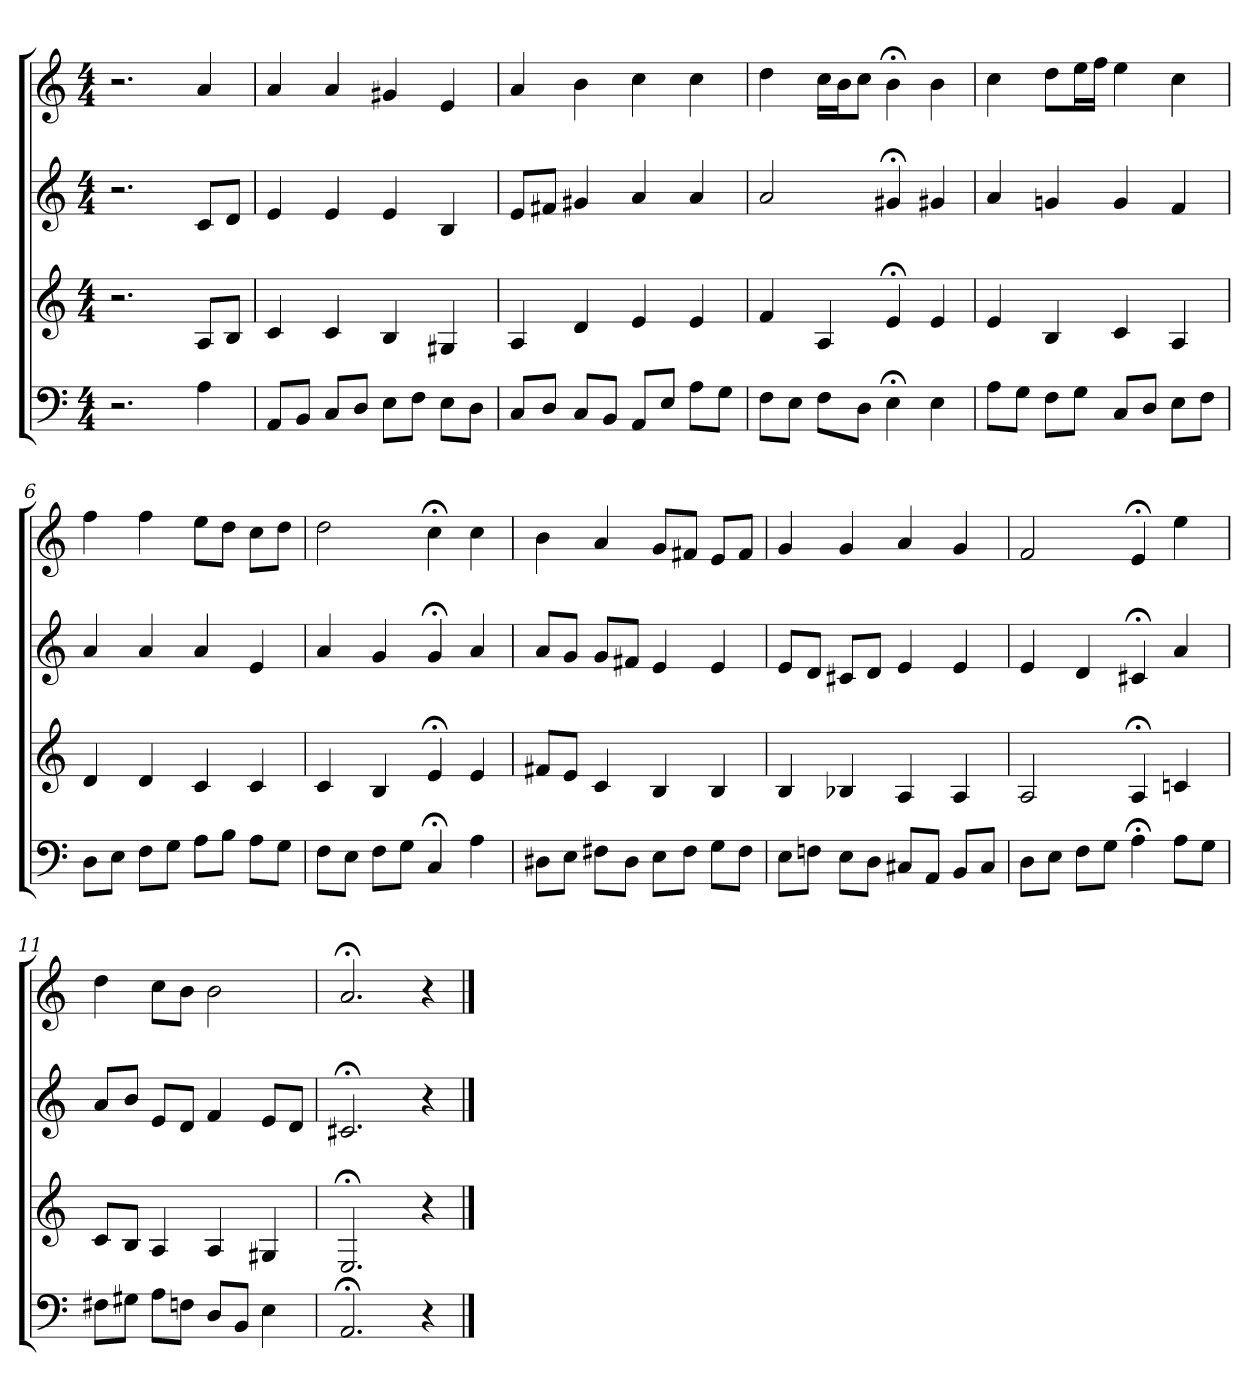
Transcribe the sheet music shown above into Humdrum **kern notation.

**kern	**kern	**kern	**kern
*part4	*part3	*part2	*part1
*staff4	*staff3	*staff2	*staff1
*clefF4	*clefG2	*clefG2	*clefG2
*M4/4	*M4/4	*M4/4	*M4/4
=1	=1	=1	=1
2.r	2.r	2.r	2.r
4A	8A/L	8c/L	4a
.	8B/J	8d/J	.
=2	=2	=2	=2
8AA/L	4c	4e	4a
8BB/J	.	.	.
8C/L	4c	4e	4a
8D/J	.	.	.
8E\L	4B	4e	4g#X
8F\J	.	.	.
8E\L	4G#X	4B	4e
8D\J	.	.	.
=3	=3	=3	=3
8C/L	4A	8e/L	4a
8D/J	.	8f#X/J	.
8C/L	4d	4g#X	4b
8BB/J	.	.	.
8AA/L	4e	4a	4cc
8E/J	.	.	.
8A\L	4e	4a	4cc
8G\J	.	.	.
=4	=4	=4	=4
8F\L	4f	2a	4dd
8E\J	.	.	.
8F\L	4A	.	16cc\LL
.	.	.	16b\J
8D\J	.	.	8cc\J
4E;<	4e;<	4g#X;<	4b;<
4E	4e	4g#X	4b
=5	=5	=5	=5
8A\L	4e	4a	4cc
8G\J	.	.	.
8F\L	4B	4gn	8dd\L
8G\J	.	.	16ee\L
.	.	.	16ff\JJ
8C/L	4c	4g	4ee
8D/J	.	.	.
8E\L	4A	4f	4cc
8F\J	.	.	.
=6	=6	=6	=6
8D\L	4d	4a	4ff
8E\J	.	.	.
8F\L	4d	4a	4ff
8G\J	.	.	.
8A\L	4c	4a	8ee\L
8B\J	.	.	8dd\J
8A\L	4c	4e	8cc\L
8G\J	.	.	8dd\J
=7	=7	=7	=7
8F\L	4c	4a	2dd
8E\J	.	.	.
8F\L	4B	4g	.
8G\J	.	.	.
4C;<	4e;<	4g;<	4cc;<
4A	4e	4a	4cc
=8	=8	=8	=8
8D#X\L	8f#X/L	8a/L	4b
8E\J	8e/J	8g/J	.
8F#X\L	4c	8g/L	4a
8D#\J	.	8f#X/J	.
8E\L	4B	4e	8g/L
8F#\J	.	.	8f#X/J
8G\L	4B	4e	8e/L
8F#\J	.	.	8f#/J
=9	=9	=9	=9
8E\L	4B	8e/L	4g
8Fn\J	.	8d/J	.
8E\L	4B-X	8c#X/L	4g
8D\J	.	8d/J	.
8C#X/L	4A	4e	4a
8AA/J	.	.	.
8BB/L	4A	4e	4g
8C#/J	.	.	.
=10	=10	=10	=10
8D\L	2A	4e	2f
8E\J	.	.	.
8F\L	.	4d	.
8G\J	.	.	.
4A;<	4A;<	4c#X;<	4e;<
8A\L	4cn	4a	4ee
8G\J	.	.	.
=11	=11	=11	=11
8F#X\L	8c/L	8a/L	4dd
8G#X\J	8B/J	8b/J	.
8A\L	4A	8e/L	8cc\L
8Fn\J	.	8d/J	8b\J
8D/L	4A	4f	2b
8BB/J	.	.	.
4E	4G#X	8e/L	.
.	.	8d/J	.
=12	=12	=12	=12
2.AA;<	2.E;<	2.c#X;<	2.a;<
4r	4r	4r	4r
==	==	==	==
*-	*-	*-	*-
